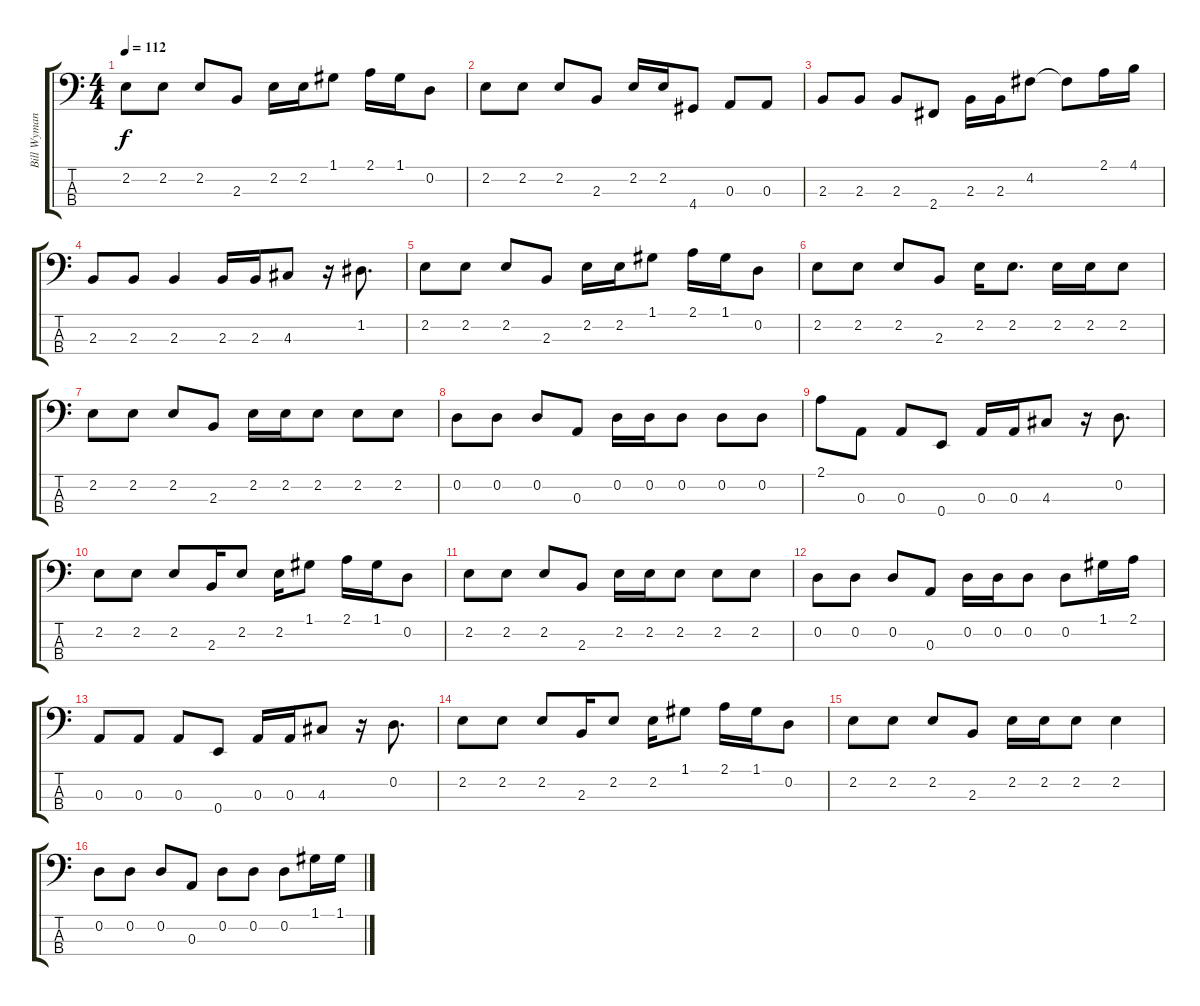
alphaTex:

\track ("Bill Wyman" "Bill Wyman") {instrument electricbassfinger}
\staff {score tabs}
\tuning (G2 D2 A1 E1) {hide}
\ts (4 4)
\tempo 112
\clef f4
\ks c
2.2.8{dy f} 2.2.8 2.2.8 2.3.8 2.2.16 2.2.16 1.1.8 2.1.16 1.1.16 0.2.8 |
2.2.8 2.2.8 2.2.8 2.3.8 2.2.16 2.2.16 4.4.8 0.3.8 0.3.8 |
2.3.8 2.3.8 2.3.8 2.4.8 2.3.16 2.3.16 4.2.8 4.2{t}.8 2.1.16 4.1.16 |
2.3.8 2.3.8 2.3.4 2.3.16 2.3.16 4.3.8 r.16 1.2.8{d} |
2.2.8 2.2.8 2.2.8 2.3.8 2.2.16 2.2.16 1.1.8 2.1.16 1.1.16 0.2.8 |
2.2.8 2.2.8 2.2.8 2.3.8 2.2.16 2.2.8{d} 2.2.16 2.2.16 2.2.8 |
2.2.8 2.2.8 2.2.8 2.3.8 2.2.16 2.2.16 2.2.8 2.2.8 2.2.8 |
0.2.8 0.2.8 0.2.8 0.3.8 0.2.16 0.2.16 0.2.8 0.2.8 0.2.8 |
2.1.8 0.3.8 0.3.8 0.4.8 0.3.16 0.3.16 4.3.8 r.16 0.2.8{d} |
2.2.8 2.2.8 2.2.8 2.3.16 2.2.8 2.2.16 1.1.8 2.1.16 1.1.16 0.2.8 |
2.2.8 2.2.8 2.2.8 2.3.8 2.2.16 2.2.16 2.2.8 2.2.8 2.2.8 |
0.2.8 0.2.8 0.2.8 0.3.8 0.2.16 0.2.16 0.2.8 0.2.8 1.1.16 2.1.16 |
0.3.8 0.3.8 0.3.8 0.4.8 0.3.16 0.3.16 4.3.8 r.16 0.2.8{d} |
2.2.8 2.2.8 2.2.8 2.3.16 2.2.8 2.2.16 1.1.8 2.1.16 1.1.16 0.2.8 |
2.2.8 2.2.8 2.2.8 2.3.8 2.2.16 2.2.16 2.2.8 2.2.4 |
0.2.8 0.2.8 0.2.8 0.3.8 0.2.8 0.2.8 0.2.8 1.1.16 1.1.16
